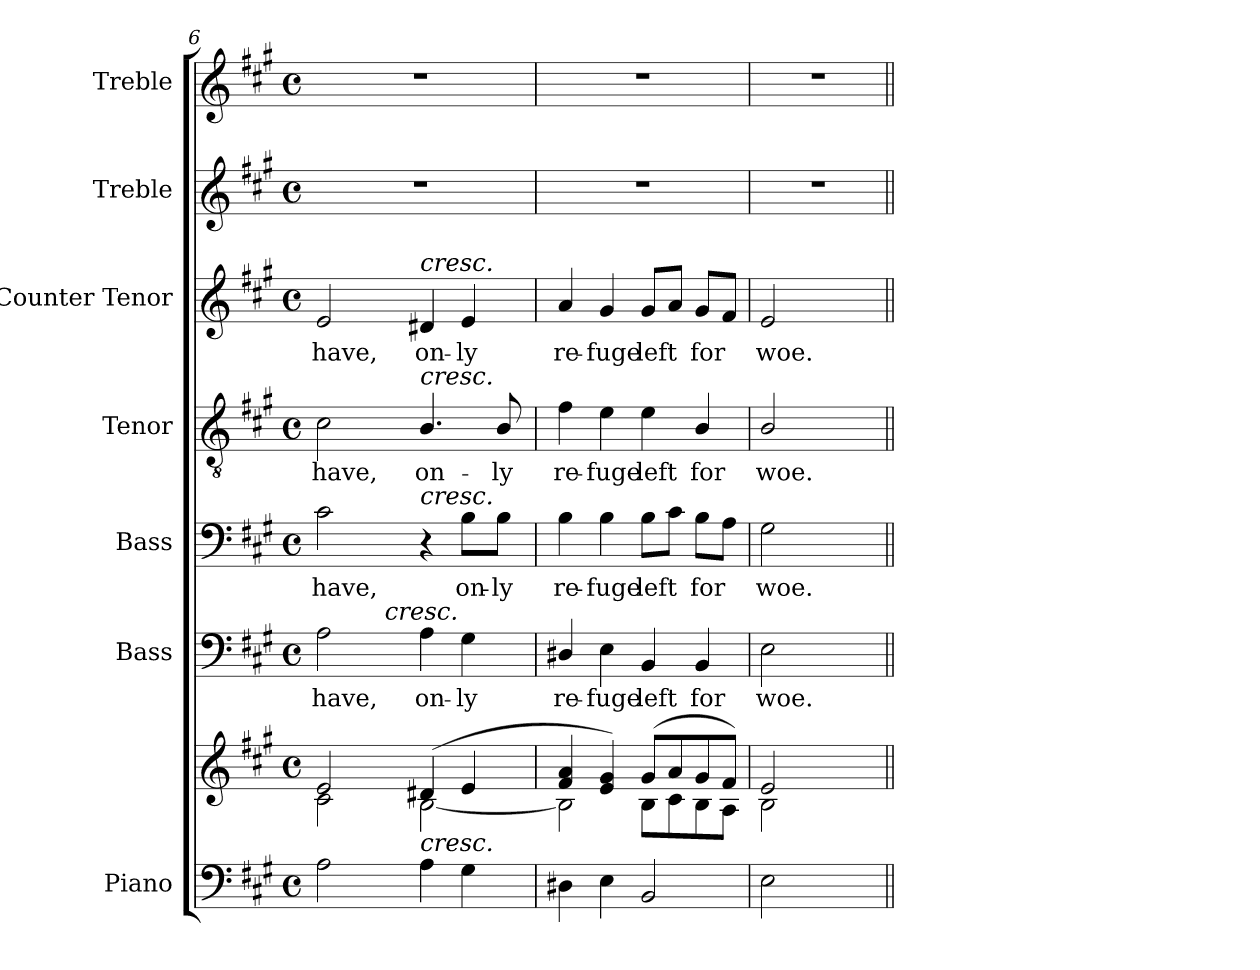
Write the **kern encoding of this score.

**kern	**kern	**kern	**text	**kern	**text	**kern	**text	**kern	**text	**kern	**kern
*part7	*part7	*part6	*part6	*part5	*part5	*part4	*part4	*part3	*part3	*part2	*part1
*staff8	*staff7	*staff6	*staff6	*staff5	*staff5	*staff4	*staff4	*staff3	*staff3	*staff2	*staff1
*I"Piano	*	*I"Bass	*	*I"Bass	*	*I"Tenor	*	*I"Counter Tenor	*	*I"Treble	*I"Treble
*I'Pno.	*	*I'B.	*	*I'B.	*	*I'T.	*	*	*	*	*
*clefF4	*clefG2	*clefF4	*	*clefF4	*	*clefGv2	*	*clefG2	*	*clefG2	*clefG2
*	*	*	*	*	*	*ITrd7c12	*	*	*	*	*
*k[f#c#g#]	*k[f#c#g#]	*k[f#c#g#]	*	*k[f#c#g#]	*	*k[f#c#g#]	*	*k[f#c#g#]	*	*k[f#c#g#]	*k[f#c#g#]
*A:	*A:	*A:	*	*A:	*	*A:	*	*A:	*	*A:	*A:
*M4/4	*M4/4	*M4/4	*	*M4/4	*	*M4/4	*	*M4/4	*	*M4/4	*M4/4
*met(c)	*met(c)	*met(c)	*	*met(c)	*	*met(c)	*	*met(c)	*	*met(c)	*met(c)
=6	=6	=6	=6	=6	=6	=6	=6	=6	=6	=6	=6
*	*^	*	*	*	*	*	*	*	*	*	*
!	!	!	!	!LO:LY:b:color=#000000	!	!	!	!	!	!	!	!
!	!	!	!	!	!	!LO:LY:b:color=#000000	!	!	!	!	!	!
!	!	!	!	!	!	!	!	!LO:LY:b:color=#000000	!	!	!	!
!	!	!	!	!	!	!	!	!	!	!LO:LY:b:color=#000000	!	!
*	*	*	*^	*	*	*	*	*	*	*	*	*
2Ai\	2ei/	2c#i\	2Ai\	4ryy	have,	2c#i\	have,	2C#i\	have,	2ei/	have,	1r	1r
.	.	.	.	32ryy	.	.	.	.	.	.	.	.	.
.	.	.	.	64ryy	.	.	.	.	.	.	.	.	.
.	.	.	.	128ryy	.	.	.	.	.	.	.	.	.
.	.	.	.	512.ryy	.	.	.	.	.	.	.	.	.
!	!	!	!	!LO:TX:a:i:t=cresc.	!	!	!	!	!	!	!	!	!
.	.	.	.	2ryy	.	.	.	.	.	.	.	.	.
!	!	!	!	!	!LO:LY:b:color=#000000	!	!	!	!	!	!	!	!
!	!	!	!	!	!	!	!	!	!LO:LY:b:color=#000000	!	!	!	!
!	!	!	!	!	!	!	!	!	!	!LO:TX:a:i:t=cresc.	!	!	!
!	!	!	!	!	!	!	!	!LO:TX:i:t=cresc.	!	!	!	!	!
!	!	!	!	!	!	!LO:TX:a:i:t=cresc.	!	!	!	!	!	!	!
!LO:TX:a:i:t=cresc.	!	!	!	!	!	!	!	!	!	!	!	!	!
!	!	!	!	!	!	!	!	!	!	!	!LO:LY:b:color=#000000	!	!
4Ai\	(4d#Xi/	[2Bi\	4Ai\	.	on-	4r	.	4.BBi/	on-	4d#Xi/	on-	.	.
!	!	!	!	!	!LO:LY:b:color=#000000	!	!	!	!	!	!	!	!
!	!	!	!	!	!	!	!LO:LY:b:color=#000000	!	!	!	!	!	!
!	!	!	!	!	!	!	!	!	!	!	!LO:LY:b:color=#000000	!	!
4G#i\	4ei/	.	4G#i\	.	-ly	8Bi\L	on-	.	.	4ei/	-ly	.	.
.	.	.	.	8ryy	.	.	.	.	.	.	.	.	.
!	!	!	!	!	!	!	!LO:LY:b:color=#000000	!	!	!	!	!	!
!	!	!	!	!	!	!	!	!	!LO:LY:b:color=#000000	!	!	!	!
.	.	.	.	.	.	8Bi\J	-ly	8BBi/	-ly	.	.	.	.
.	.	.	.	16ryy	.	.	.	.	.	.	.	.	.
.	.	.	.	256ryy	.	.	.	.	.	.	.	.	.
.	.	.	.	1024ryy	.	.	.	.	.	.	.	.	.
*	*	*	*v	*v	*	*	*	*	*	*	*	*	*
=7	=7	=7	=7	=7	=7	=7	=7	=7	=7	=7	=7	=7
*	*	*	*^	*	*	*	*	*	*	*	*	*
!	!	!	!	!	!LO:LY:b:color=#000000	!	!	!	!	!	!	!	!
*	*	*	*v	*v	*	*	*	*	*	*	*	*	*
*	*	*	*^	*	*	*	*	*	*	*	*	*
!	!	!	!	!	!	!	!LO:LY:b:color=#000000	!	!	!	!	!	!
*	*	*	*v	*v	*	*	*	*	*	*	*	*	*
*	*	*	*^	*	*	*	*	*	*	*	*	*
!	!	!	!	!	!	!	!	!	!LO:LY:b:color=#000000	!	!	!	!
*	*	*	*v	*v	*	*	*	*	*	*	*	*	*
*	*	*	*^	*	*	*	*	*	*	*	*	*
!	!	!	!	!	!	!	!	!	!	!	!LO:LY:b:color=#000000	!	!
*	*	*	*v	*v	*	*	*	*	*	*	*	*	*
4D#Xi\	4f#i/ 4ai	2Bi\]	4D#Xi/	re-	4Bi\	re-	4F#i\	re-	4ai/	re-	1r	1r
!	!	!	!	!LO:LY:b:color=#000000	!	!	!	!	!	!	!	!
!	!	!	!	!	!	!LO:LY:b:color=#000000	!	!	!	!	!	!
!	!	!	!	!	!	!	!	!LO:LY:b:color=#000000	!	!	!	!
!	!	!	!	!	!	!	!	!	!	!LO:LY:b:color=#000000	!	!
4Ei\	4ei/ 4g#i)	.	4Ei\	-fuge	4Bi\	-fuge	4Ei\	-fuge	4g#i/	-fuge	.	.
!	!	!	!	!LO:LY:b:color=#000000	!	!	!	!	!	!	!	!
!	!	!	!	!	!	!LO:LY:b:color=#000000	!	!	!	!	!	!
!	!	!	!	!	!	!	!	!LO:LY:b:color=#000000	!	!	!	!
!	!	!	!	!	!	!	!	!	!	!LO:LY:b:color=#000000	!	!
2BBi/	(8g#i/L	8Bi\L	4BBi/	left	8Bi\L	left	4Ei\	left	8g#i/L	left	.	.
.	8ai/	8c#i\	.	.	8c#i\J	.	.	.	8ai/J	.	.	.
!	!	!	!	!LO:LY:b:color=#000000	!	!	!	!	!	!	!	!
!	!	!	!	!	!	!LO:LY:b:color=#000000	!	!	!	!	!	!
!	!	!	!	!	!	!	!	!LO:LY:b:color=#000000	!	!	!	!
!	!	!	!	!	!	!	!	!	!	!LO:LY:b:color=#000000	!	!
.	8g#i/	8Bi\	4BBi/	for	8Bi\L	for	4BBi/	for	8g#i/L	for	.	.
.	8f#i/J)	8Ai\J	.	.	8Ai\J	.	.	.	8f#i/J	.	.	.
=8	=8	=8	=8	=8	=8	=8	=8	=8	=8	=8	=8	=8
!	!	!	!	!LO:LY:b:color=#000000	!	!	!	!	!	!	!	!
!	!	!	!	!	!	!LO:LY:b:color=#000000	!	!	!	!	!	!
!	!	!	!	!	!	!	!	!LO:LY:b:color=#000000	!	!	!	!
!	!	!	!	!	!	!	!	!	!	!LO:LY:b:color=#000000	!LO:N:vis=1	!LO:N:vis=1
2Ei\	2ei/	2Bi\	2Ei\	woe.	2G#i\	woe.	2BBi/	woe.	2ei/	woe.	1r	1r
2ryy	2ryy	2ryy	2ryy	.	2ryy	.	2ryy	.	2ryy	.	.	.
*	*v	*v	*	*	*	*	*	*	*	*	*	*
=||	=||	=||	=||	=||	=||	=||	=||	=||	=||	=||	=||
*-	*-	*-	*-	*-	*-	*-	*-	*-	*-	*-	*-
